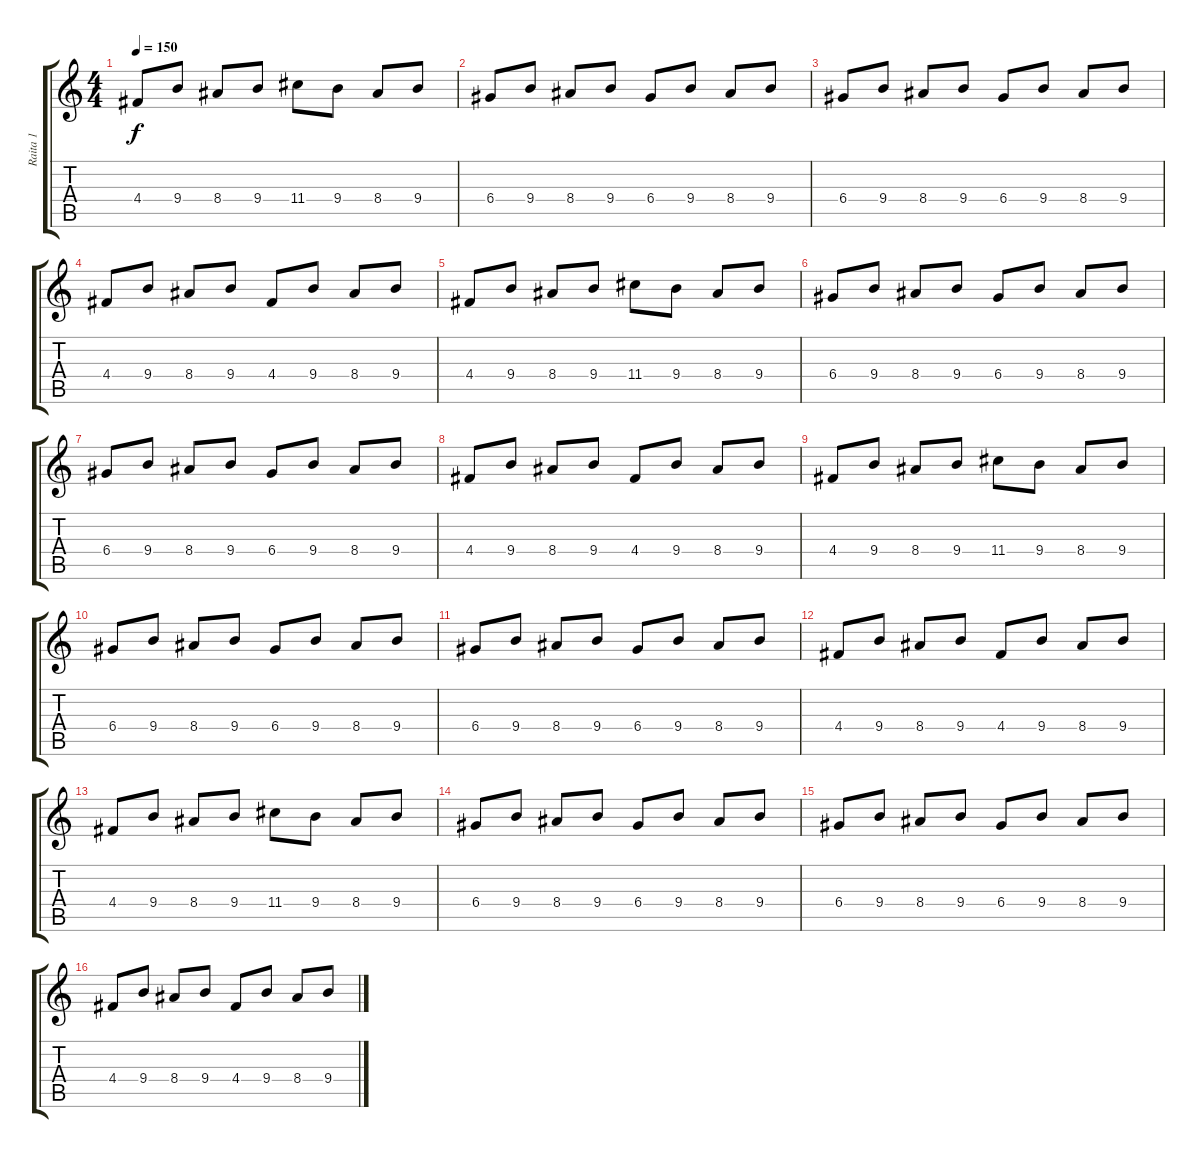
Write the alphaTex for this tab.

\track ("Raita 1" "Raita 1") {instrument electricguitarmuted}
\staff {score tabs}
\tuning (E4 B3 G3 D3 A2 E2) {hide}
\ts (4 4)
\tempo 150
\clef g2
\ks c
4.4.8{dy f} 9.4.8 8.4.8 9.4.8 11.4.8 9.4.8 8.4.8 9.4.8 |
6.4.8 9.4.8 8.4.8 9.4.8 6.4.8 9.4.8 8.4.8 9.4.8 |
6.4.8 9.4.8 8.4.8 9.4.8 6.4.8 9.4.8 8.4.8 9.4.8 |
4.4.8 9.4.8 8.4.8 9.4.8 4.4.8 9.4.8 8.4.8 9.4.8 |
4.4.8 9.4.8 8.4.8 9.4.8 11.4.8 9.4.8 8.4.8 9.4.8 |
6.4.8 9.4.8 8.4.8 9.4.8 6.4.8 9.4.8 8.4.8 9.4.8 |
6.4.8 9.4.8 8.4.8 9.4.8 6.4.8 9.4.8 8.4.8 9.4.8 |
4.4.8 9.4.8 8.4.8 9.4.8 4.4.8 9.4.8 8.4.8 9.4.8 |
4.4.8 9.4.8 8.4.8 9.4.8 11.4.8 9.4.8 8.4.8 9.4.8 |
6.4.8 9.4.8 8.4.8 9.4.8 6.4.8 9.4.8 8.4.8 9.4.8 |
6.4.8 9.4.8 8.4.8 9.4.8 6.4.8 9.4.8 8.4.8 9.4.8 |
4.4.8 9.4.8 8.4.8 9.4.8 4.4.8 9.4.8 8.4.8 9.4.8 |
4.4.8 9.4.8 8.4.8 9.4.8 11.4.8 9.4.8 8.4.8 9.4.8 |
6.4.8 9.4.8 8.4.8 9.4.8 6.4.8 9.4.8 8.4.8 9.4.8 |
6.4.8 9.4.8 8.4.8 9.4.8 6.4.8 9.4.8 8.4.8 9.4.8 |
4.4.8 9.4.8 8.4.8 9.4.8 4.4.8 9.4.8 8.4.8 9.4.8
